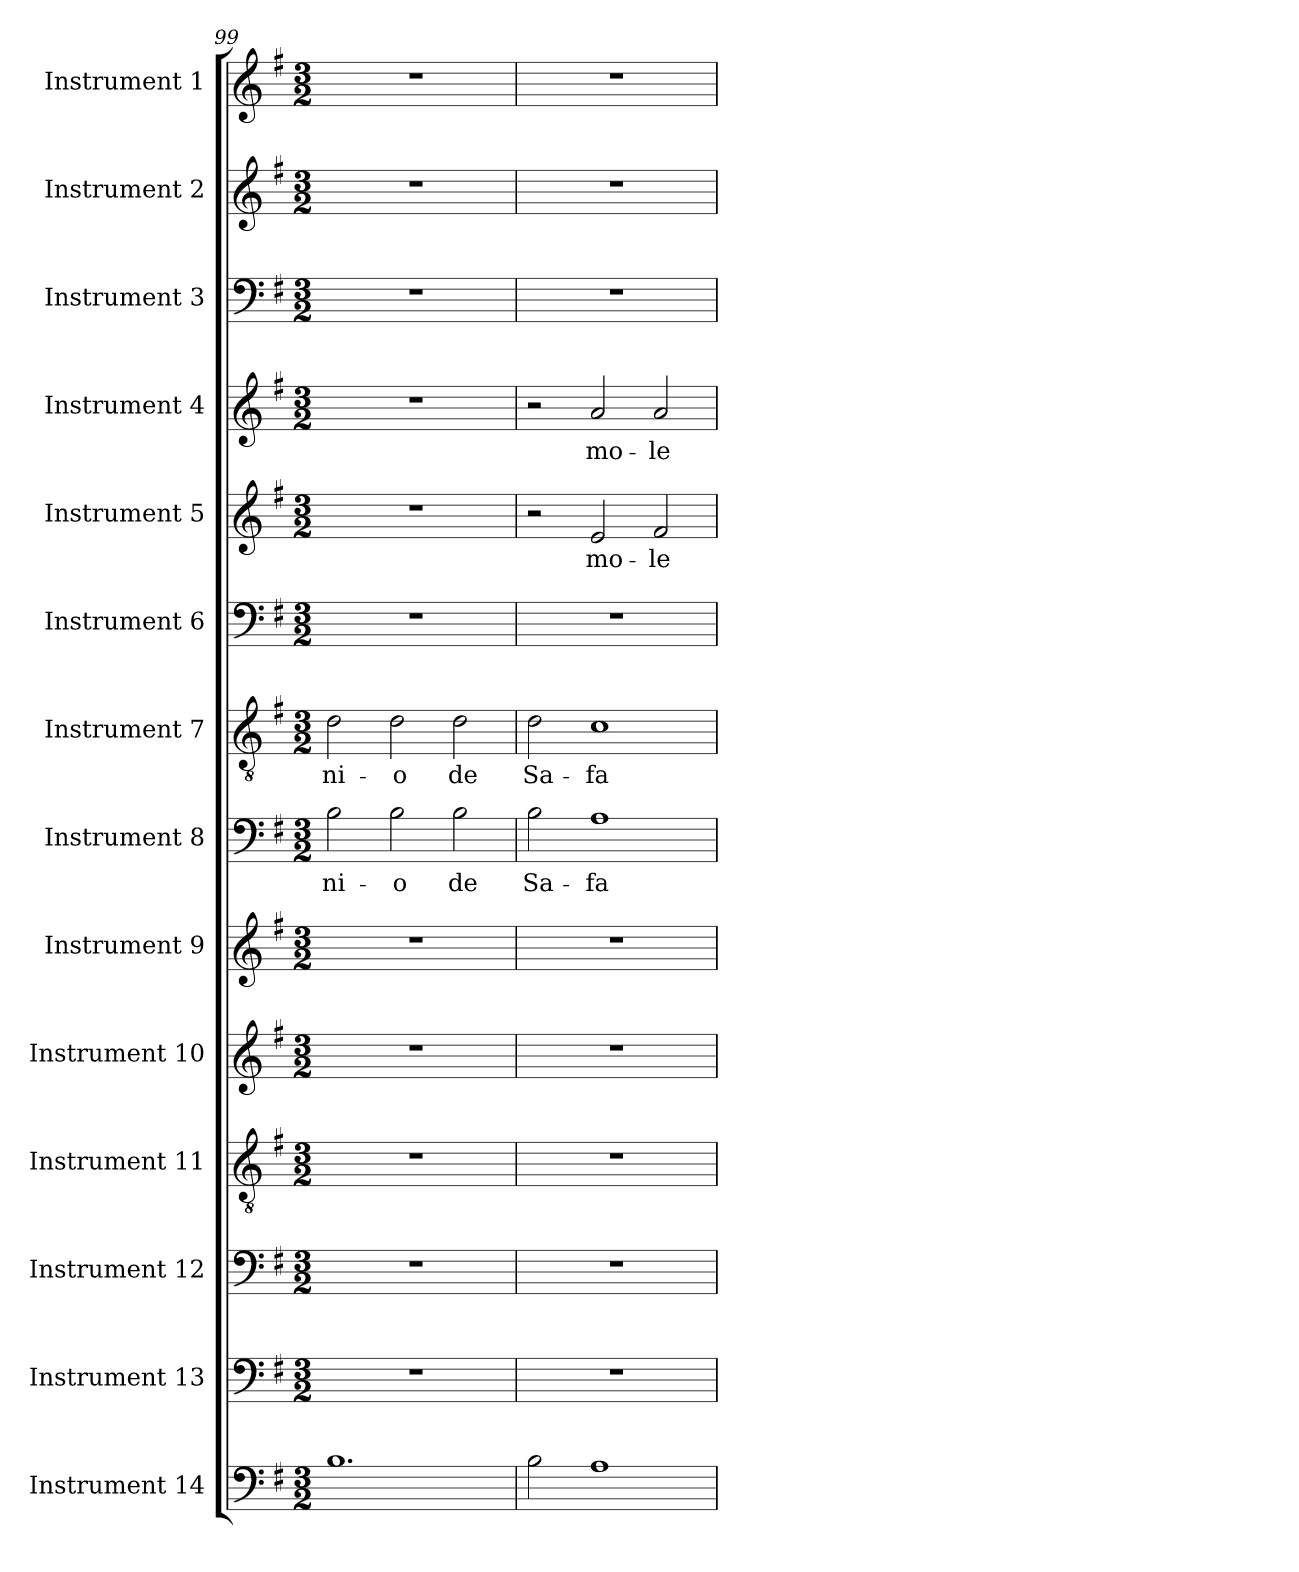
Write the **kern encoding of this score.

**kern	**kern	**kern	**kern	**kern	**kern	**kern	**text	**kern	**text	**kern	**kern	**text	**kern	**text	**kern	**kern	**kern
*part14	*part13	*part12	*part11	*part10	*part9	*part8	*part8	*part7	*part7	*part6	*part5	*part5	*part4	*part4	*part3	*part2	*part1
*staff14	*staff13	*staff12	*staff11	*staff10	*staff9	*staff8	*staff8	*staff7	*staff7	*staff6	*staff5	*staff5	*staff4	*staff4	*staff3	*staff2	*staff1
*I"Instrument 14	*I"Instrument 13	*I"Instrument 12	*I"Instrument 11	*I"Instrument 10	*I"Instrument 9	*I"Instrument 8	*	*I"Instrument 7	*	*I"Instrument 6	*I"Instrument 5	*	*I"Instrument 4	*	*I"Instrument 3	*I"Instrument 2	*I"Instrument 1
*clefF4	*clefF4	*clefF4	*clefGv2	*clefG2	*clefG2	*clefF4	*	*clefGv2	*	*clefF4	*clefG2	*	*clefG2	*	*clefF4	*clefG2	*clefG2
*k[f#]	*k[f#]	*k[f#]	*k[f#]	*k[f#]	*k[f#]	*k[f#]	*	*k[f#]	*	*k[f#]	*k[f#]	*	*k[f#]	*	*k[f#]	*k[f#]	*k[f#]
*G:	*G:	*G:	*G:	*G:	*G:	*G:	*	*G:	*	*G:	*G:	*	*G:	*	*G:	*G:	*G:
*M3/2	*M3/2	*M3/2	*M3/2	*M3/2	*M3/2	*M3/2	*	*M3/2	*	*M3/2	*M3/2	*	*M3/2	*	*M3/2	*M3/2	*M3/2
=99	=99	=99	=99	=99	=99	=99	=99	=99	=99	=99	=99	=99	=99	=99	=99	=99	=99
!	!	!	!	!	!	!	!LO:LY:b:rj	!	!LO:LY:b:rj	!	!	!	!	!	!	!	!
1.B	1.r	1.r	1.r	1.r	1.r	2B\	-ni-	2d\	-ni-	1.r	1.r	.	1.r	.	1.r	1.r	1.r
!	!	!	!	!	!	!	!LO:LY:b:rj	!	!LO:LY:b:rj	!	!	!	!	!	!	!	!
.	.	.	.	.	.	2B\	-o	2d\	-o	.	.	.	.	.	.	.	.
!	!	!	!	!	!	!	!LO:LY:b:rj	!	!LO:LY:b:rj	!	!	!	!	!	!	!	!
.	.	.	.	.	.	2B\	de	2d\	de	.	.	.	.	.	.	.	.
=100	=100	=100	=100	=100	=100	=100	=100	=100	=100	=100	=100	=100	=100	=100	=100	=100	=100
!	!	!	!	!	!	!	!LO:LY:b:rj	!	!LO:LY:b:rj	!	!	!	!	!	!	!	!
2B\	1.r	1.r	1.r	1.r	1.r	2B\	Sa-	2d\	Sa-	1.r	2r	.	2r	.	1.r	1.r	1.r
!	!	!	!	!	!	!	!LO:LY:b:rj	!	!LO:LY:b:rj	!	!	!LO:LY:b:rj	!	!LO:LY:b:rj	!	!	!
1A	.	.	.	.	.	1A	-fa-	1c	-fa-	.	2e/	mo-	2a/	mo-	.	.	.
!	!	!	!	!	!	!	!	!	!	!	!	!LO:LY:b:rj	!	!LO:LY:b:rj	!	!	!
.	.	.	.	.	.	.	.	.	.	.	2f#/	-le-	2a/	-le-	.	.	.
=	=	=	=	=	=	=	=	=	=	=	=	=	=	=	=	=	=
*-	*-	*-	*-	*-	*-	*-	*-	*-	*-	*-	*-	*-	*-	*-	*-	*-	*-
